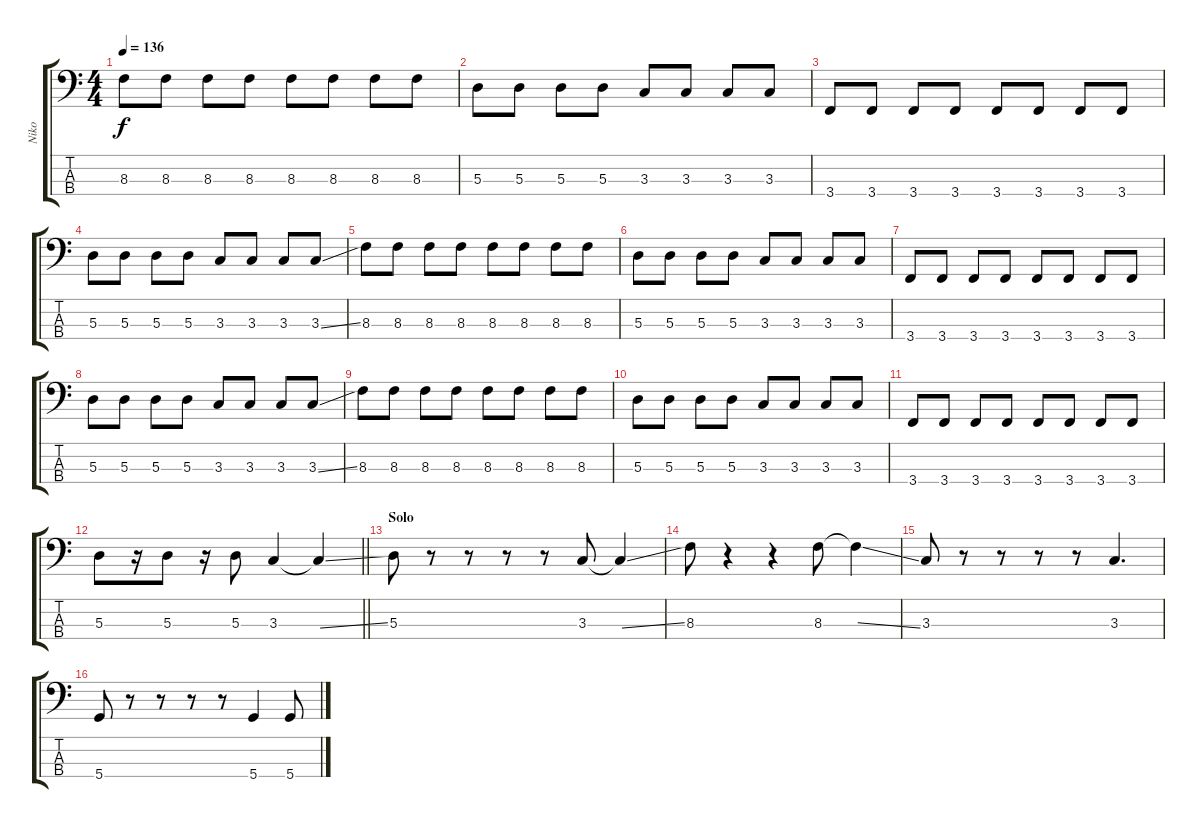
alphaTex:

\track ("Niko" "Niko") {instrument electricbasspick}
\staff {score tabs}
\tuning (G2 D2 A1 D1) {hide}
\ts (4 4)
\tempo 136
\clef f4
\ks c
8.3.8{dy f} 8.3.8 8.3.8 8.3.8 8.3.8 8.3.8 8.3.8 8.3.8 |
5.3.8 5.3.8 5.3.8 5.3.8 3.3.8 3.3.8 3.3.8 3.3.8 |
3.4.8 3.4.8 3.4.8 3.4.8 3.4.8 3.4.8 3.4.8 3.4.8 |
5.3.8 5.3.8 5.3.8 5.3.8 3.3.8 3.3.8 3.3.8 3.3{ss}.8 |
8.3.8 8.3.8 8.3.8 8.3.8 8.3.8 8.3.8 8.3.8 8.3.8 |
5.3.8 5.3.8 5.3.8 5.3.8 3.3.8 3.3.8 3.3.8 3.3.8 |
3.4.8 3.4.8 3.4.8 3.4.8 3.4.8 3.4.8 3.4.8 3.4.8 |
5.3.8 5.3.8 5.3.8 5.3.8 3.3.8 3.3.8 3.3.8 3.3{ss}.8 |
8.3.8 8.3.8 8.3.8 8.3.8 8.3.8 8.3.8 8.3.8 8.3.8 |
5.3.8 5.3.8 5.3.8 5.3.8 3.3.8 3.3.8 3.3.8 3.3.8 |
3.4.8 3.4.8 3.4.8 3.4.8 3.4.8 3.4.8 3.4.8 3.4.8 |
\barLineRight lightlight
5.3.8 r.16 5.3.8 r.16 5.3.8 3.3.4 3.3{ss t}.4 |
\section ("" "Solo")
5.3.8 r.8 r.8 r.8 r.8 3.3.8 3.3{ss t}.4 |
8.3.8 r.4 r.4 8.3.8 8.3{ss t}.4 |
3.3.8 r.8 r.8 r.8 r.8 3.3.4{d} |
5.4.8 r.8 r.8 r.8 r.8 5.4.4 5.4.8
